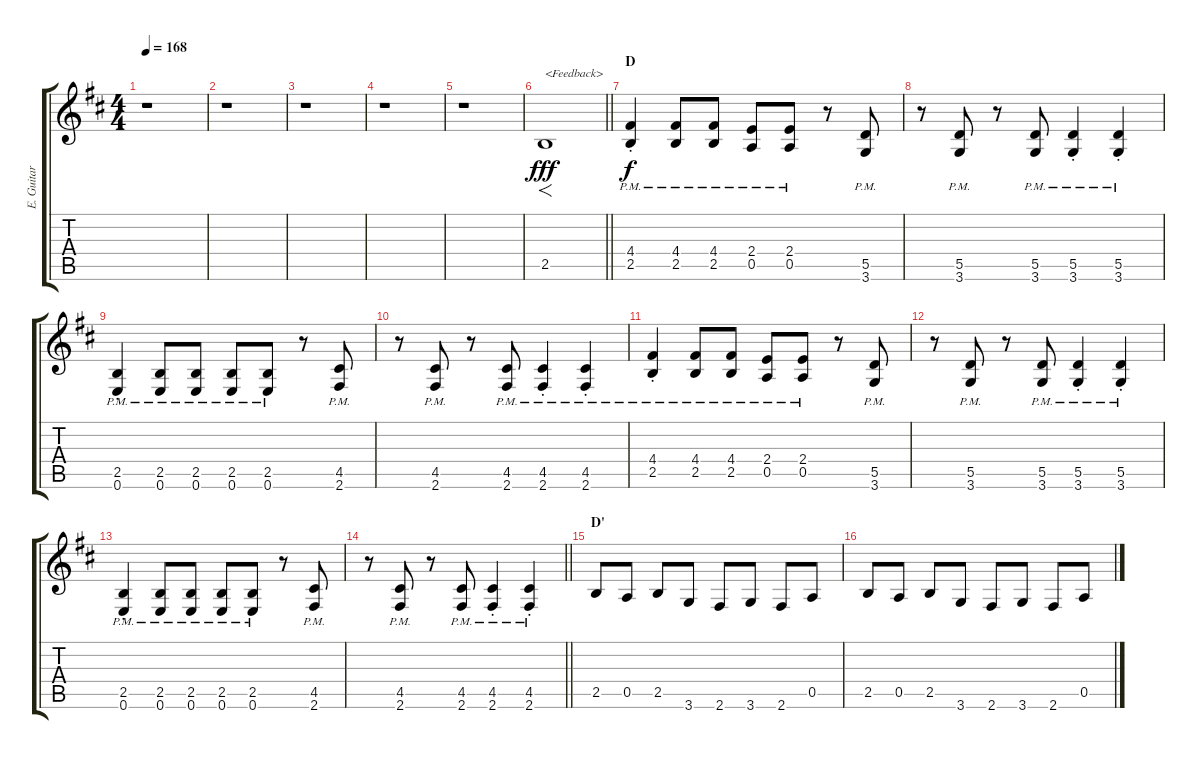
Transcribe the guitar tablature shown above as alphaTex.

\track ("E. Guitar I" "E. Guitar ") {instrument overdrivenguitar}
\staff {score tabs}
\tuning (E4 B3 G3 D3 A2 E2) {hide}
\ts (4 4)
\tempo 168
\clef g2
\ks d
r.1{dy f} |
r.1 |
r.1 |
r.1 |
r.1 |
\barLineRight lightlight
2.5.1{f txt "<Feedback>" dy fff instrument guitarharmonics} |
\section ("" "D")
(4.4{pm st} 2.5{pm st}).4{dy f instrument overdrivenguitar} (4.4{pm} 2.5{pm}).8 (4.4{pm} 2.5{pm}).8 (2.4{pm} 0.5{pm}).8 (2.4{pm} 0.5{pm}).8 r.8 (5.5{pm} 3.6{pm}).8 |
r.8 (5.5{pm} 3.6{pm}).8 r.8 (5.5{pm} 3.6{pm}).8 (5.5{pm st} 3.6{pm st}).4 (5.5{pm st} 3.6{pm st}).4 |
(2.5{pm st} 0.6{pm st}).4 (2.5{pm} 0.6{pm}).8 (2.5{pm} 0.6{pm}).8 (2.5{pm} 0.6{pm}).8 (2.5{pm} 0.6{pm}).8 r.8 (4.5{pm} 2.6{pm}).8 |
r.8 (4.5{pm} 2.6{pm}).8 r.8 (4.5{pm} 2.6{pm}).8 (4.5{pm st} 2.6{pm st}).4 (4.5{pm st} 2.6{pm st}).4 |
(4.4{pm st} 2.5{pm st}).4 (4.4{pm} 2.5{pm}).8 (4.4{pm} 2.5{pm}).8 (2.4{pm} 0.5{pm}).8 (2.4{pm} 0.5{pm}).8 r.8 (5.5{pm} 3.6{pm}).8 |
r.8 (5.5{pm} 3.6{pm}).8 r.8 (5.5{pm} 3.6{pm}).8 (5.5{pm st} 3.6{pm st}).4 (5.5{pm st} 3.6{pm st}).4 |
(2.5{pm st} 0.6{pm st}).4 (2.5{pm} 0.6{pm}).8 (2.5{pm} 0.6{pm}).8 (2.5{pm} 0.6{pm}).8 (2.5{pm} 0.6{pm}).8 r.8 (4.5{pm} 2.6{pm}).8 |
\barLineRight lightlight
r.8 (4.5{pm} 2.6{pm}).8 r.8 (4.5{pm} 2.6{pm}).8 (4.5{pm st} 2.6{pm st}).4 (4.5{pm st} 2.6{pm st}).4 |
\section ("" "D'")
2.5.8 0.5.8 2.5.8 3.6.8 2.6.8 3.6.8 2.6.8 0.5.8 |
2.5.8 0.5.8 2.5.8 3.6.8 2.6.8 3.6.8 2.6.8 0.5.8
